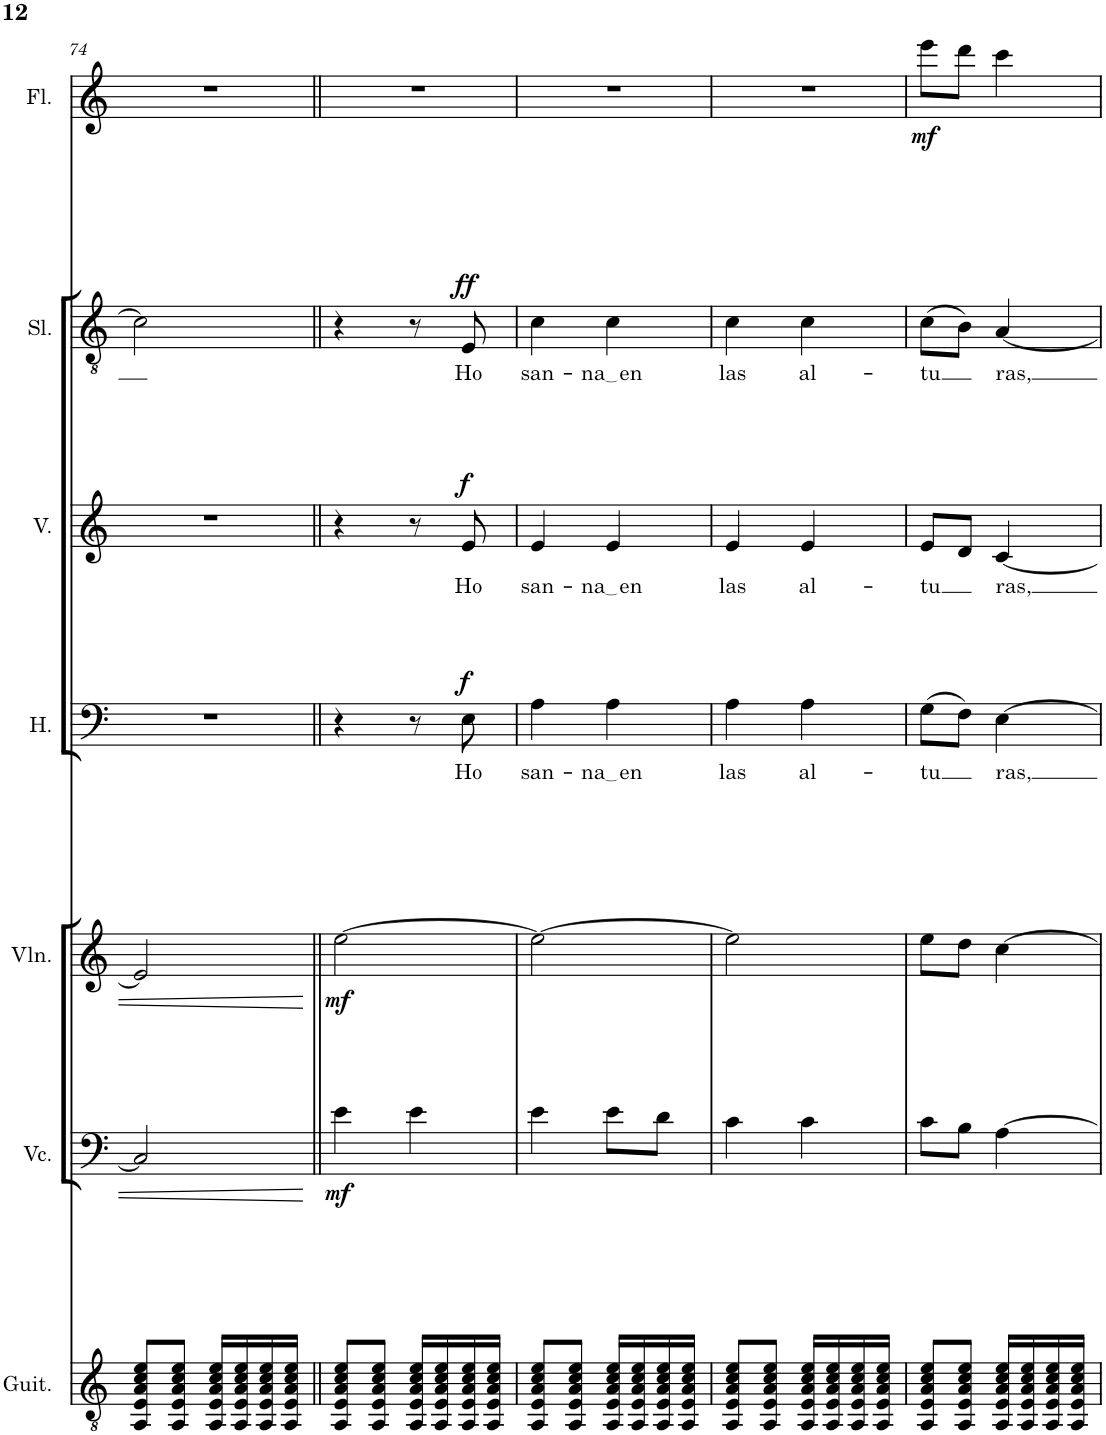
**kern	**kern	**dynam	**kern	**dynam	**kern	**text	**dynam	**kern	**text	**dynam	**kern	**text	**dynam	**kern	**dynam
*part7	*part6	*part6	*part5	*part5	*part4	*part4	*part4	*part3	*part3	*part3	*part2	*part2	*part2	*part1	*part1
*staff7	*staff6	*staff6	*staff5	*staff5	*staff4	*staff4	*staff4	*staff3	*staff3	*staff3	*staff2	*staff2	*staff2	*staff1	*staff1
*I"Guitarra clásica	*I"Violonchelo	*	*I"Violín	*	*I"Hombres	*	*	*I"Mujeres	*	*	*I"Solista	*	*	*I"Flauta	*
*I'Guit.	*I'Vc.	*	*I'Vln.	*	*I'H.	*	*	*	*	*	*I'Sl.	*	*	*I'Fl.	*
!!LO:PB:g=z
*clefGv2	*clefF4	*	*clefG2	*	*clefF4	*	*	*clefG2	*	*	*clefGv2	*	*	*clefG2	*
*	*	*	*	*	*	*	*	*	*	*	*Trd4c7	*	*	*	*
*k[]	*k[]	*	*k[]	*	*k[]	*	*	*k[]	*	*	*k[]	*	*	*k[]	*
*M2/4	*M2/4	*	*M2/4	*	*M2/4	*	*	*M2/4	*	*	*M2/4	*	*	*M2/4	*
=74	=74	=74	=74	=74	=74	=74	=74	=74	=74	=74	=74	=74	=74	=74	=74
8AA/ 8E/ 8A/ 8c/ 8e/L	2C/]	.	2e/]	.	2r	.	.	2r	.	.	2c\]	.	.	2r	.
8AA/ 8E/ 8A/ 8c/ 8e/J	.	.	.	.	.	.	.	.	.	.	.	.	.	.	.
16AA/ 16E/ 16A/ 16c/ 16e/LL	.	.	.	.	.	.	.	.	.	.	.	.	.	.	.
16AA/ 16E/ 16A/ 16c/ 16e/	.	.	.	.	.	.	.	.	.	.	.	.	.	.	.
16AA/ 16E/ 16A/ 16c/ 16e/	.	.	.	.	.	.	.	.	.	.	.	.	.	.	.
16AA/ 16E/ 16A/ 16c/ 16e/JJ	.	.	.	.	.	.	.	.	.	.	.	.	.	.	.
=75||	=75||	=75||	=75||	=75||	=75||	=75||	=75||	=75||	=75||	=75||	=75||	=75||	=75||	=75||	=75||
!	!	!LO:DY:b	!	!LO:DY:b	!	!	!	!	!	!	!	!	!	!	!
8AA/ 8E/ 8A/ 8c/ 8e/L	4e\	mf	[2ee\	mf	4r	.	.	4r	.	.	4r	.	.	2r	.
8AA/ 8E/ 8A/ 8c/ 8e/J	.	.	.	.	.	.	.	.	.	.	.	.	.	.	.
16AA/ 16E/ 16A/ 16c/ 16e/LL	4e\	.	.	.	8r	.	.	8r	.	.	8r	.	.	.	.
16AA/ 16E/ 16A/ 16c/ 16e/	.	.	.	.	.	.	.	.	.	.	.	.	.	.	.
!	!	!	!	!	!	!LO:LY:b	!LO:DY:a	!	!LO:LY:b	!LO:DY:a	!	!LO:LY:b	!LO:DY:a	!	!
16AA/ 16E/ 16A/ 16c/ 16e/	.	.	.	.	8E\	Ho	f	8e/	Ho	f	8E/	Ho	ff	.	.
16AA/ 16E/ 16A/ 16c/ 16e/JJ	.	.	.	.	.	.	.	.	.	.	.	.	.	.	.
=76	=76	=76	=76	=76	=76	=76	=76	=76	=76	=76	=76	=76	=76	=76	=76
!	!	!	!	!	!	!LO:LY:b	!	!	!LO:LY:b	!	!	!LO:LY:b	!	!	!
8AA/ 8E/ 8A/ 8c/ 8e/L	4e\	.	2ee\_	.	4A\	san-	.	4e/	san-	.	4c\	san-	.	2r	.
8AA/ 8E/ 8A/ 8c/ 8e/J	.	.	.	.	.	.	.	.	.	.	.	.	.	.	.
!	!	!	!	!	!	!LO:LY:b	!	!	!LO:LY:b	!	!	!LO:LY:b	!	!	!
16AA/ 16E/ 16A/ 16c/ 16e/LL	8e\L	.	.	.	4A\	na en	.	4e/	na en	.	4c\	na en	.	.	.
16AA/ 16E/ 16A/ 16c/ 16e/	.	.	.	.	.	.	.	.	.	.	.	.	.	.	.
16AA/ 16E/ 16A/ 16c/ 16e/	8d\J	.	.	.	.	.	.	.	.	.	.	.	.	.	.
16AA/ 16E/ 16A/ 16c/ 16e/JJ	.	.	.	.	.	.	.	.	.	.	.	.	.	.	.
=77	=77	=77	=77	=77	=77	=77	=77	=77	=77	=77	=77	=77	=77	=77	=77
!	!	!	!	!	!	!LO:LY:b	!	!	!LO:LY:b	!	!	!LO:LY:b	!	!	!
8AA/ 8E/ 8A/ 8c/ 8e/L	4c\	.	2ee\]	.	4A\	las	.	4e/	las	.	4c\	las	.	2r	.
8AA/ 8E/ 8A/ 8c/ 8e/J	.	.	.	.	.	.	.	.	.	.	.	.	.	.	.
!	!	!	!	!	!	!LO:LY:b	!	!	!LO:LY:b	!	!	!LO:LY:b	!	!	!
16AA/ 16E/ 16A/ 16c/ 16e/LL	4c\	.	.	.	4A\	al-	.	4e/	al-	.	4c\	al-	.	.	.
16AA/ 16E/ 16A/ 16c/ 16e/	.	.	.	.	.	.	.	.	.	.	.	.	.	.	.
16AA/ 16E/ 16A/ 16c/ 16e/	.	.	.	.	.	.	.	.	.	.	.	.	.	.	.
16AA/ 16E/ 16A/ 16c/ 16e/JJ	.	.	.	.	.	.	.	.	.	.	.	.	.	.	.
=78	=78	=78	=78	=78	=78	=78	=78	=78	=78	=78	=78	=78	=78	=78	=78
!	!	!	!	!	!	!LO:LY:b	!	!	!LO:LY:b	!	!	!LO:LY:b	!	!	!LO:DY:b
8AA/ 8E/ 8A/ 8c/ 8e/L	8c\L	.	8ee\L	.	(8G\L	-tu	.	8e/L	-tu	.	(8c\L	-tu	.	8eee\L	mf
8AA/ 8E/ 8A/ 8c/ 8e/J	8B\J	.	8dd\J	.	8F\J)	.	.	8d/J	.	.	8B\J)	.	.	8ddd\J	.
!	!	!	!	!	!	!LO:LY:b	!	!	!LO:LY:b	!	!	!LO:LY:b	!	!	!
16AA/ 16E/ 16A/ 16c/ 16e/LL	[4A\	.	[4cc\	.	[4E\	ras,	.	[4c/	ras,	.	[4A/	ras,	.	4ccc\	.
16AA/ 16E/ 16A/ 16c/ 16e/	.	.	.	.	.	.	.	.	.	.	.	.	.	.	.
16AA/ 16E/ 16A/ 16c/ 16e/	.	.	.	.	.	.	.	.	.	.	.	.	.	.	.
16AA/ 16E/ 16A/ 16c/ 16e/JJ	.	.	.	.	.	.	.	.	.	.	.	.	.	.	.
=	=	=	=	=	=	=	=	=	=	=	=	=	=	=	=
*-	*-	*-	*-	*-	*-	*-	*-	*-	*-	*-	*-	*-	*-	*-	*-
